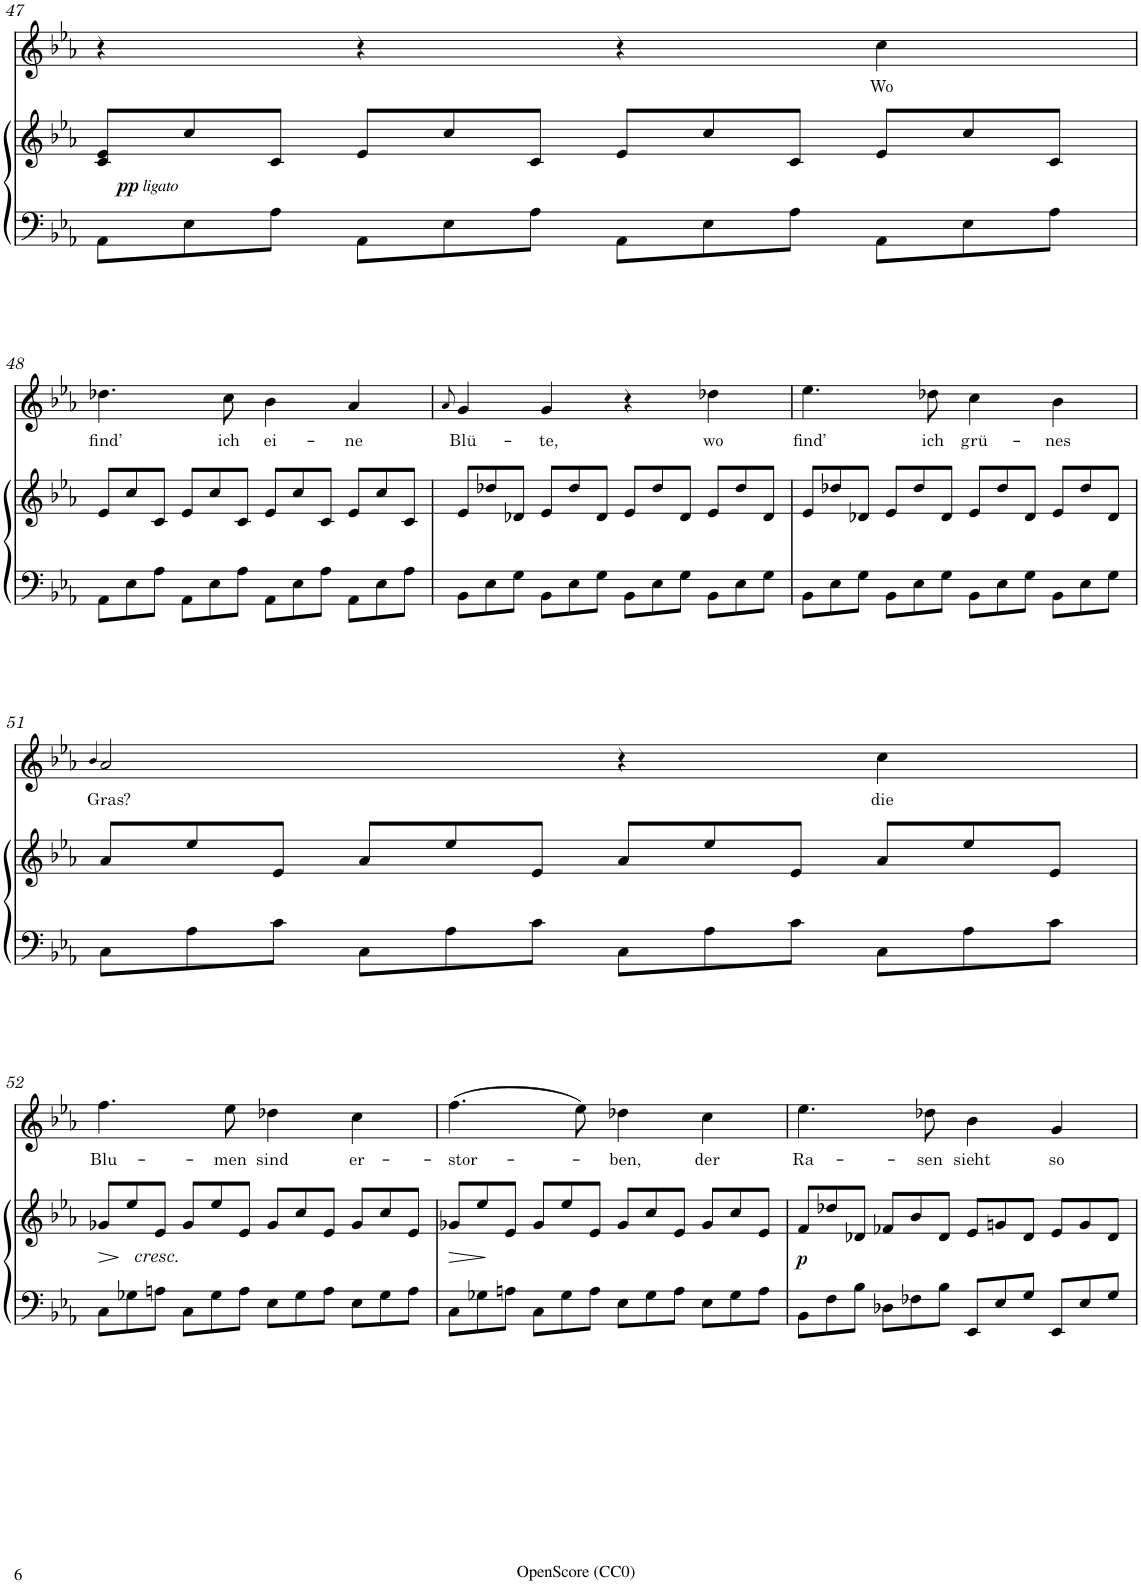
**kern	**kern	**dynam	**kern	**text
*part2	*part2	*part2	*part1	*part1
*staff3	*staff2	*staff2/3	*staff1	*staff1
*I"Pianoforte	*	*	*I"Singstimme Voice	*
*I'Pno	*	*	*	*
!!LO:PB:g=z
*clefF4	*clefG2	*	*clefG2	*
*k[b-e-a-]	*k[b-e-a-]	*	*k[b-e-a-]	*
*M4/4	*M4/4	*	*M4/4	*
*met(c)	*met(c)	*	*met(c)	*
*Xtuplet	*Xtuplet	*	*	*
=47	=47	=47	=47	=47
!	!	!LO:DY:a=2	!	!
!	!	!LO:DY:n=1:a=2	!	!
12AA-\L	12c/ 12e-/L	pp other-dynamics	4r	.
12E-\	12cc/	.	.	.
12A-\J	12c/J	.	.	.
12AA-\L	12e-/L	.	4r	.
12E-\	12cc/	.	.	.
12A-\J	12c/J	.	.	.
12AA-\L	12e-/L	.	4r	.
12E-\	12cc/	.	.	.
12A-\J	12c/J	.	.	.
!	!	!	!	!LO:LY:b
12AA-\L	12e-/L	.	4cc\	Wo
12E-\	12cc/	.	.	.
12A-\J	12c/J	.	.	.
!!LO:LB:g=z
=48	=48	=48	=48	=48
!	!	!	!	!LO:LY:b
12AA-\L	12e-/L	.	4.dd-X\	find’
12E-\	12cc/	.	.	.
12A-\J	12c/J	.	.	.
12AA-\L	12e-/L	.	.	.
12E-\	12cc/	.	.	.
!	!	!	!	!LO:LY:b
.	.	.	8cc\	ich
12A-\J	12c/J	.	.	.
!	!	!	!	!LO:LY:b
12AA-\L	12e-/L	.	4b-\	ei-
12E-\	12cc/	.	.	.
12A-\J	12c/J	.	.	.
!	!	!	!	!LO:LY:b
12AA-\L	12e-/L	.	4a-/	-ne
12E-\	12cc/	.	.	.
12A-\J	12c/J	.	.	.
=49	=49	=49	=49	=49
.	.	.	8qa-/	.
!	!	!	!	!LO:LY:b
12BB-\L	12e-/L	.	4g/	Blü-
12E-\	12dd-X/	.	.	.
12G\J	12d-X/J	.	.	.
!	!	!	!	!LO:LY:b
12BB-\L	12e-/L	.	4g/	-te,
12E-\	12dd-/	.	.	.
12G\J	12d-/J	.	.	.
12BB-\L	12e-/L	.	4r	.
12E-\	12dd-/	.	.	.
12G\J	12d-/J	.	.	.
!	!	!	!	!LO:LY:b
12BB-\L	12e-/L	.	4dd-X\	wo
12E-\	12dd-/	.	.	.
12G\J	12d-/J	.	.	.
=50	=50	=50	=50	=50
!	!	!	!	!LO:LY:b
12BB-\L	12e-/L	.	4.ee-\	find’
12E-\	12dd-X/	.	.	.
12G\J	12d-X/J	.	.	.
12BB-\L	12e-/L	.	.	.
12E-\	12dd-/	.	.	.
!	!	!	!	!LO:LY:b
.	.	.	8dd-X\	ich
12G\J	12d-/J	.	.	.
!	!	!	!	!LO:LY:b
12BB-\L	12e-/L	.	4cc\	grü-
12E-\	12dd-/	.	.	.
12G\J	12d-/J	.	.	.
!	!	!	!	!LO:LY:b
12BB-\L	12e-/L	.	4b-\	-nes
12E-\	12dd-/	.	.	.
12G\J	12d-/J	.	.	.
!!LO:LB:g=z
=51	=51	=51	=51	=51
.	.	.	4qb-/	.
!	!	!	!	!LO:LY:b
12C\L	12a-/L	.	2a-/	Gras?
12A-\	12ee-/	.	.	.
12c\J	12e-/J	.	.	.
12C\L	12a-/L	.	.	.
12A-\	12ee-/	.	.	.
12c\J	12e-/J	.	.	.
12C\L	12a-/L	.	4r	.
12A-\	12ee-/	.	.	.
12c\J	12e-/J	.	.	.
!	!	!	!	!LO:LY:b
12C\L	12a-/L	.	4cc\	die
12A-\	12ee-/	.	.	.
12c\J	12e-/J	.	.	.
!!LO:LB:g=z
=52	=52	=52	=52	=52
!	!	!LO:HP:b	!	!LO:LY:b
12C\L	12g-X/L	>	4.ff\	Blu-
!	!LO:TX:b:i:t=cresc.	!	!	!
12G-X\	12ee-/	]	.	.
12An\J	12e-/J	.	.	.
12C\L	12g-/L	.	.	.
12G-\	12ee-/	.	.	.
!	!	!	!	!LO:LY:b
.	.	.	8ee-\	-men
12A\J	12e-/J	.	.	.
!	!	!	!	!LO:LY:b
12E-\L	12g-/L	.	4dd-X\	sind
12G-\	12cc/	.	.	.
12A\J	12e-/J	.	.	.
!	!	!	!	!LO:LY:b
12E-\L	12g-/L	.	4cc\	er-
12G-\	12cc/	.	.	.
12A\J	12e-/J	.	.	.
=53	=53	=53	=53	=53
!	!	!LO:HP:b	!	!LO:LY:b
12C\L	12g-X/L	>	(4.ff\	-stor-
12G-X\	12ee-/	]	.	.
12An\J	12e-/J	.	.	.
12C\L	12g-/L	.	.	.
12G-\	12ee-/	.	.	.
.	.	.	8ee-\)	.
12A\J	12e-/J	.	.	.
!	!	!	!	!LO:LY:b
12E-\L	12g-/L	.	4dd-X\	-ben,
12G-\	12cc/	.	.	.
12A\J	12e-/J	.	.	.
!	!	!	!	!LO:LY:b
12E-\L	12g-/L	.	4cc\	der
12G-\	12cc/	.	.	.
12A\J	12e-/J	.	.	.
=54	=54	=54	=54	=54
!	!	!LO:DY:b	!	!LO:LY:b
12BB-\L	12f/L	p	4.ee-\	-Ra-
12F\	12dd-X/	.	.	.
12B-\J	12d-X/J	.	.	.
12D-X\L	12f-X/L	.	.	.
12F-X\	12b-/	.	.	.
!	!	!	!	!LO:LY:b
.	.	.	8dd-X\	-sen
12B-\J	12d-/J	.	.	.
!	!	!	!	!LO:LY:b
12EE-/L	12e-/L	.	4b-\	sieht
12E-/	12gn/	.	.	.
12G/J	12d-/J	.	.	.
!	!	!	!	!LO:LY:b
12EE-/L	12e-/L	.	4g/	so
12E-/	12g/	.	.	.
12G/J	12d-/J	.	.	.
=	=	=	=	=
*-	*-	*-	*-	*-
